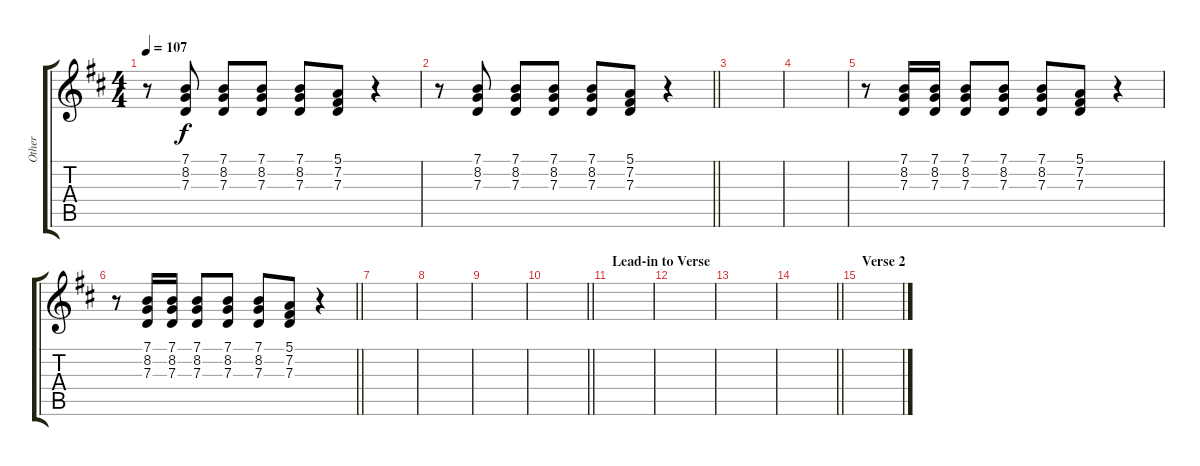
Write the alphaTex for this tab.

\track ("Other" "Other") {instrument lead1square}
\staff {score tabs}
\tuning (E4 B3 G3 D3 A2 E2) {hide}
\ts (4 4)
\tempo 107
\clef g2
\ks d
r.8{dy f} (7.1 8.2 7.3).8 (7.1 8.2 7.3).8 (7.1 8.2 7.3).8 (7.1 8.2 7.3).8 (5.1 7.2 7.3).8 r.4 |
\barLineRight lightlight
r.8 (7.1 8.2 7.3).8 (7.1 8.2 7.3).8 (7.1 8.2 7.3).8 (7.1 8.2 7.3).8 (5.1 7.2 7.3).8 r.4 |
|
|
r.8 (7.1 8.2 7.3).16 (7.1 8.2 7.3).16 (7.1 8.2 7.3).8 (7.1 8.2 7.3).8 (7.1 8.2 7.3).8 (5.1 7.2 7.3).8 r.4 |
\barLineRight lightlight
r.8 (7.1 8.2 7.3).16 (7.1 8.2 7.3).16 (7.1 8.2 7.3).8 (7.1 8.2 7.3).8 (7.1 8.2 7.3).8 (5.1 7.2 7.3).8 r.4 |
|
|
|
\barLineRight lightlight
|
\section ("" "Lead-in to Verse")
|
|
|
\barLineRight lightlight
|
\section ("" "Verse 2")
